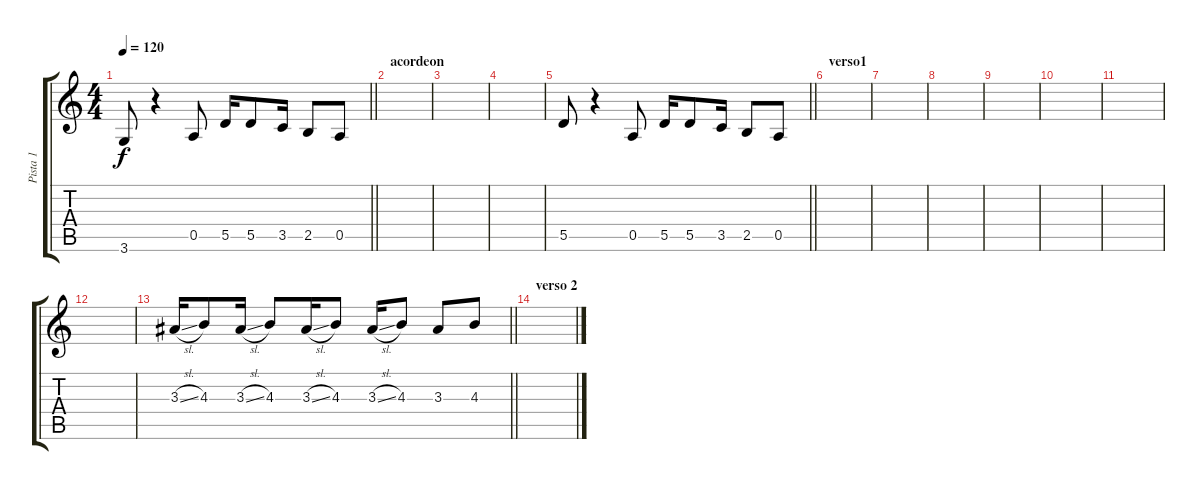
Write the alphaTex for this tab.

\track ("Pista 1" "Pista 1") {instrument acousticguitarsteel}
\staff {score tabs}
\tuning (E4 B3 G3 D3 A2 E2) {hide}
\ts (4 4)
\tempo 120
\clef g2
\barLineRight lightlight
\ks c
3.6.8{dy f} r.4 0.5.8 5.5.16 5.5.8 3.5.16 2.5.8 0.5.8 |
\section ("" "acordeon")
|
|
|
\barLineRight lightlight
5.5.8 r.4 0.5.8 5.5.16 5.5.8 3.5.16 2.5.8 0.5.8 |
\section ("" "verso1")
|
|
|
|
|
|
|
\barLineRight lightlight
3.3{sl}.16 4.3.8 3.3{sl}.16 4.3.8 3.3{sl}.16 4.3.8 3.3{sl}.16 4.3.8 3.3.8 4.3.8 |
\section ("" "verso 2")
